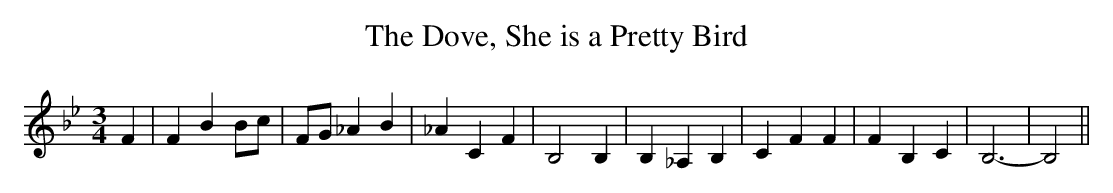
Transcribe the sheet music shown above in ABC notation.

X:1
T:The Dove, She is a Pretty Bird
M:3/4
L:1/4
K:Bb
 F| F B B/2c/2| F/2G/2 _A B| _A C F| B,2 B,| B, _A, B,| C F F| F B, C|\
 B,3-| B,2||
